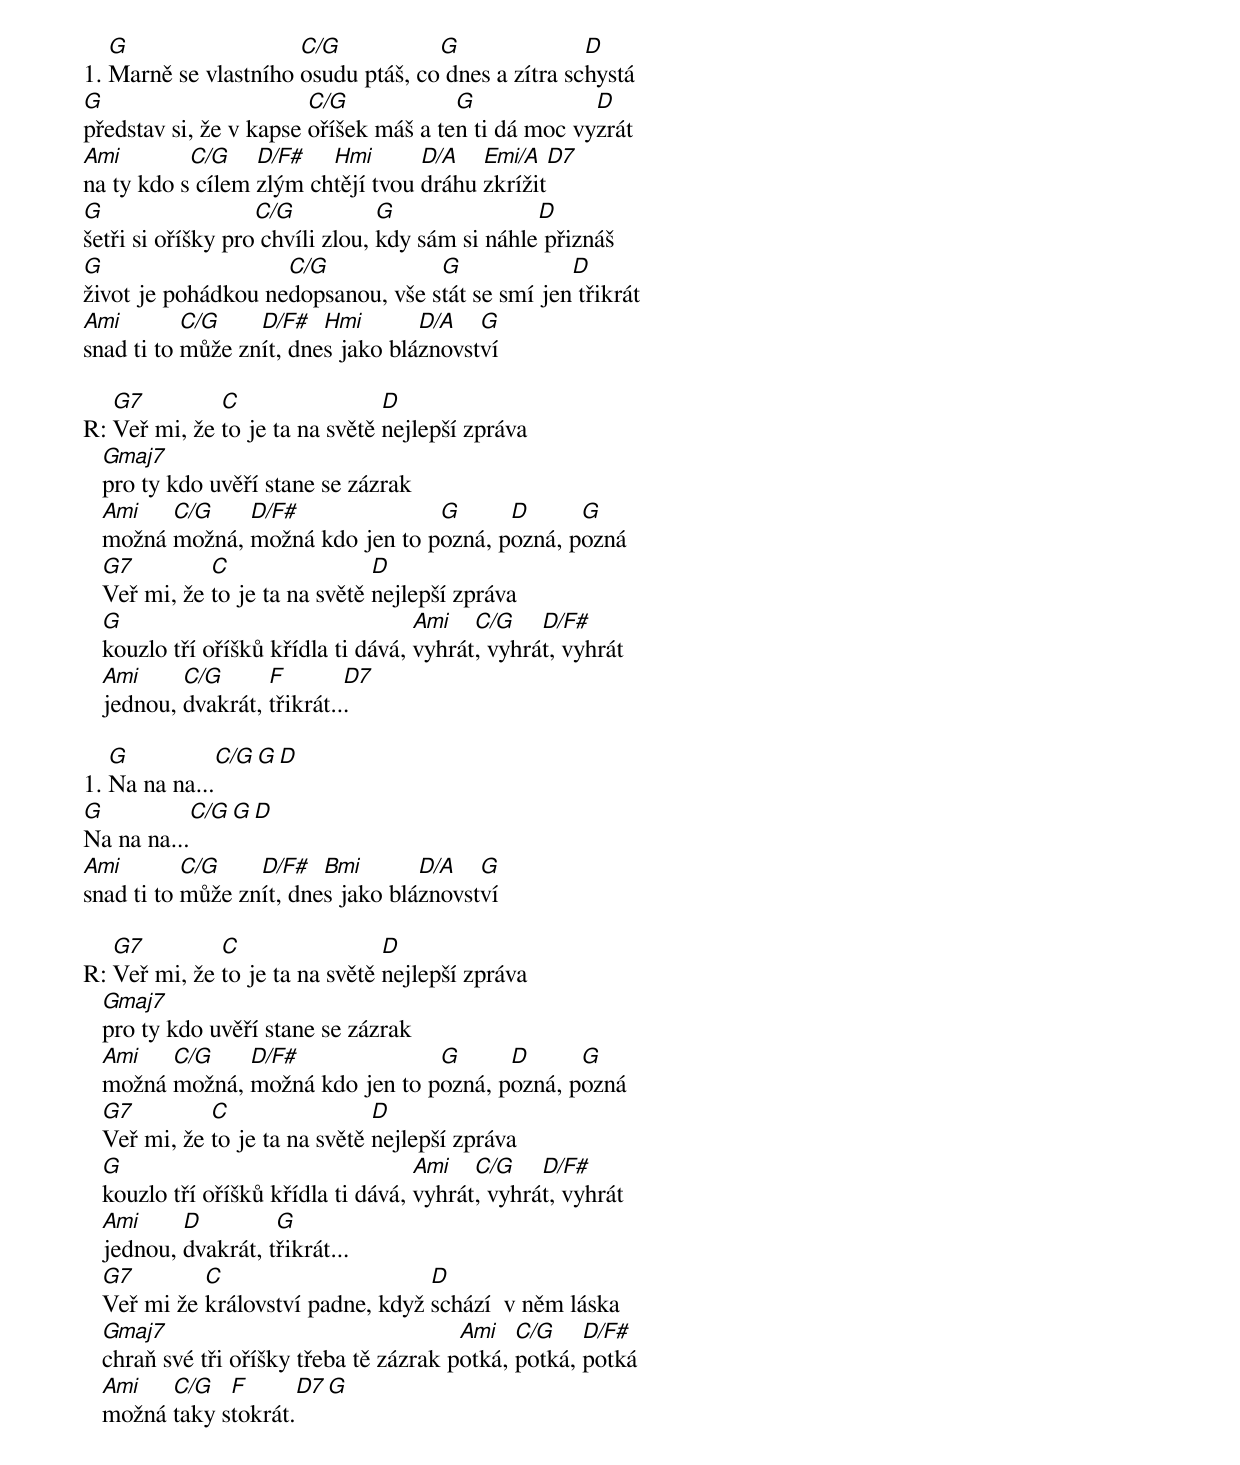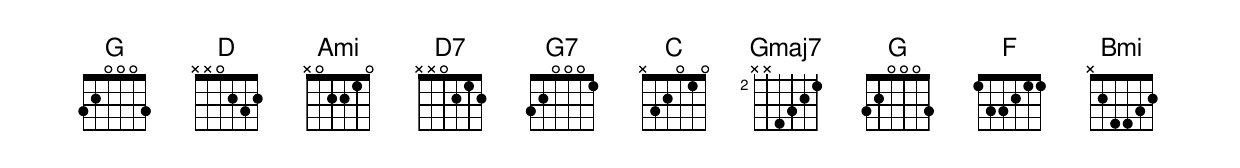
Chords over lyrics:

   G                  C/G           G               D
1. Marně se vlastního osudu ptáš, co dnes a zítra schystá
G                       C/G            G             D
představ si, že v kapse oříšek máš a ten ti dá moc vyzrát
Ami        C/G    D/F#   Hmi       D/A   Emi/A  D7
na ty kdo s cílem zlým chtějí tvou dráhu zkrížit
G                  C/G           G               D
šetři si oříšky pro chvíli zlou, kdy sám si náhle přiznáš
G                   C/G            G             D
život je pohádkou nedopsanou, vše stát se smí jen třikrát
Ami        C/G    D/F#   Hmi       D/A   G
snad ti to může znít, dnes jako bláznovství

   G7         C                 D
R: Veř mi, že to je ta na světě nejlepší zpráva
   Gmaj7
   pro ty kdo uvěří stane se zázrak
   Ami   C/G    D/F#              G      D      G
   možná možná, možná kdo jen to pozná, pozná, pozná
   G7         C                 D
   Veř mi, že to je ta na světě nejlepší zpráva
   Gmaj                              Ami   C/G    D/F#
   kouzlo tří oříšků křídla ti dává, vyhrát, vyhrát, vyhrát
   Ami     C/G      F        D7
   jednou, dvakrát, třikrát...

   G                  C/G           G             D
1. Na na na...
G                  C/G           G             D
Na na na...
Ami        C/G    D/F#   Bmi       D/A   G
snad ti to může znít, dnes jako bláznovství

   G7         C                 D
R: Veř mi, že to je ta na světě nejlepší zpráva
   Gmaj7
   pro ty kdo uvěří stane se zázrak
   Ami   C/G    D/F#              G      D      G
   možná možná, možná kdo jen to pozná, pozná, pozná
   G7         C                 D
   Veř mi, že to je ta na světě nejlepší zpráva
   Gmaj                              Ami   C/G    D/F#
   kouzlo tří oříšků křídla ti dává, vyhrát, vyhrát, vyhrát
   Ami     D         G
   jednou, dvakrát, třikrát...
   G7        C                      D
   Veř mi že království padne, když schází  v něm láska
   Gmaj7                                 Ami   C/G    D/F#
   chraň své tři oříšky třeba tě zázrak potká, potká, potká
   Ami   C/G   F      D7    G
   možná taky stokrát.
